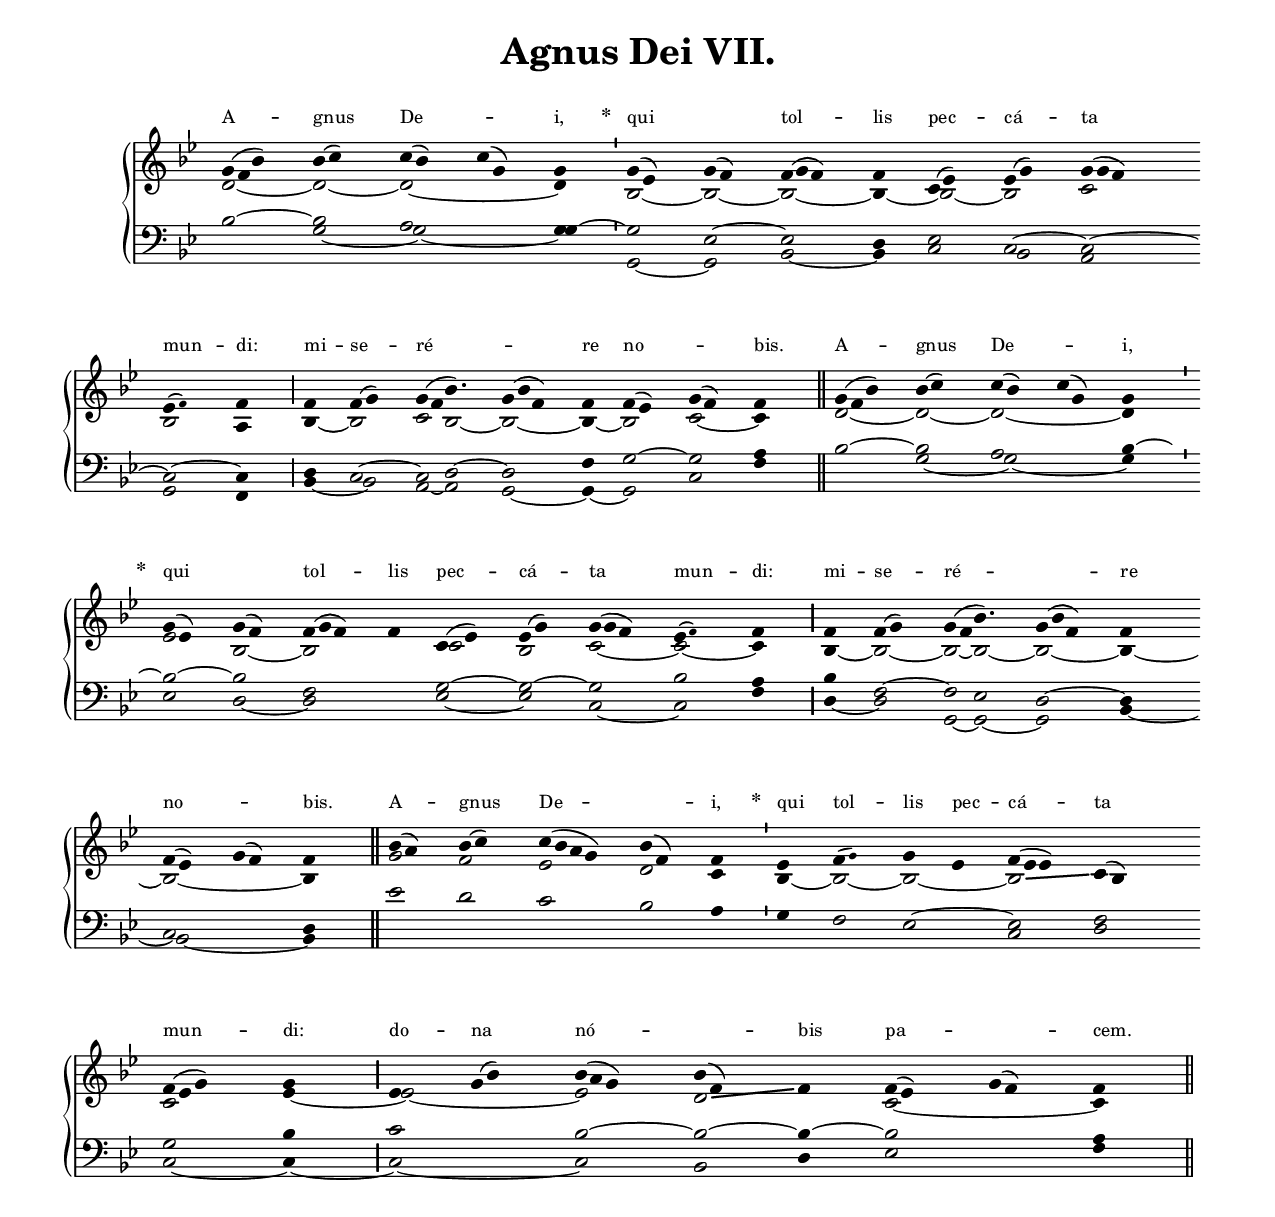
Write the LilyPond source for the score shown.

\version "2.18"
\include "gregorian.ly"
\include "noh2.ily"

%Page reference: page v.46
%(volume.page)

global = {
 \key f \mixolydian
 \cadenzaOn 
 \override Glissando #'thickness = #2.0
}

\header {
  title = \markup \center-column {"Agnus Dei VII." \vspace #1 }
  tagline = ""
  composer = ""
}

\paper {
 #(include-special-characters)
  oddHeaderMarkup = \markup \fill-line {
    \line {}
    \center-column {
      \on-the-fly #first-page     " "
      \on-the-fly #not-first-page ""
    }
    \line { \on-the-fly #print-page-number-check-first \fromproperty #'page:page-number-string }
  }
  evenHeaderMarkup = \markup \fill-line {
    \line { \on-the-fly #print-page-number-check-first \fromproperty #'page:page-number-string }
    \center-column { "" }
    \line {}
  }
}

chantText = \lyricmode {
A -- gnus De -- _ i, 
\set stanza = " * " qui _ tol -- lis pec -- cá -- ta mun -- di: 
mi -- se -- ré -- _ re no -- _ bis. 
A -- gnus De -- _ i, 
\set stanza = " * " qui _ tol -- lis pec -- cá -- ta mun -- di: 
mi -- se -- ré -- _ re no -- _ bis. 
A -- gnus De -- _ i, 
\set stanza = " * " qui tol -- lis pec -- cá -- ta mun -- di: 
do -- na nó -- _ bis pa -- _ cem. }

chantMusic = {
\tieDown   g'4 ( f'4 bes'4) bes'4 ( c''4) c''4 ( bes'4) c''4 ( g'4) g'4 \divisioMinima
 g'4 ( ees'4) g'4 ( f'4) f'4 ( g'4 f'4) f'4 c'4 ( ees'4) ees'4 ( g'4) g'4 ( g'4 f'4) \forceBreak
 ees'4 ( \once \tweak #'font-size #-4 f' ) f'4 \divisioMaior
 f'4 f'4 ( g'4) g'4 ( f'4 bes'4.) g'4 ( bes'4 f'4) f'4 f'4 ( ees'4) g'4 ( f'4) f'4 \finalis
 g'4 ( f'4 bes'4) bes'4 ( c''4) c''4 ( bes'4) c''4 ( g'4) g'4 \divisioMinima
 \forceBreak
 g'4 ( ees'4) g'4 ( f'4) f'4 ( g'4 f'4) f'4 c'4 ( ees'4) ees'4 ( g'4) g'4 ( g'4 f'4) ees'4 ( \once \tweak #'font-size #-4 f' ) f'4 \divisioMaior
 f'4 f'4 ( g'4) g'4 ( f'4 bes'4.) g'4 ( bes'4 f'4) f'4 \forceBreak
 f'4 ( ees'4) g'4 ( f'4) f'4 \finalis
 bes'4 ( a'4) bes'4 ( c''4) c''4 ( bes'4 a'4 g'4) bes'4 ( f'4) f'4 \divisioMinima
 ees'4 f'4 ( \once \tweak #'font-size #-4 g' ) g'4 ees'4 f'4 ( ees'4 ees'4) c'4 ( bes4) \forceBreak
 f'4 ( ees'4 g'4) g'4 \divisioMaior
 ees'4 g'4 ( bes'4) bes'4 ( a'4 g'4) bes'4 ( f'4) f'4 f'4 ( ees'4) g'4 ( f'4) f'4 \finalis

}

altoMusic = {
d'2*3/2 ~ d'2 ~ d'2*4/2 ~ d'4 \divisioMinima
bes2 ~ bes2 ~ bes2*3/2 ~ bes4 ~ bes2 ~ bes2 c'2*3/2 bes2 a4 \divisioMaior
bes4 ~ bes2 c'2 bes2*3/4 ~ bes2*3/2 ~ bes4 ~ bes2 c'2 ~ c'4 \finalis
d'2*3/2 ~ d'2 ~ d'2*4/2 ~ d'4 \divisioMinima
ees'2 bes2 ~ bes2*4/2 c'2 bes2 c'2*3/2 ~ c'2 ~ c'4 \divisioMaior
bes4 ~ bes2 ~ bes2 ~ bes2*3/4 ~ bes2*3/2 ~ bes4 ~ bes2*4/2 ~ bes4 \finalis
g'2 f'2 ees'2*4/2 d'2 c'4 \divisioMinima
bes4 ~ bes2 ~ bes2 ~ bes2*3/2 -\tweak Glissando.Y-offset #-0.8 \glissando c'4 bes4 c'2*3/2 ees'4 ~ \divisioMaior
ees'2*3/2 ~ ees'2*3/2 d'2 -\tweak Glissando.Y-offset #-0.8 \glissando f'4 c'2*4/2 ~ c'4 \finalis
}

tenorMusic = {
bes2*3/2 ~ bes2 a2*4/2 \shiftRight g4 ~ \divisioMinima
g2 ees2 ~ ees2*3/2 d4 ees2 c2 ~ c2*3/2 ~ c2 ~ c4 \divisioMaior
d4 c2 ~ c2 d2*3/4 ~ d2*3/2 f4 g2 ~ g2 a4 \finalis
bes2*3/2 ~ bes2 a2*4/2 bes4 ~ \divisioMinima
bes2 ~ bes2 f2*4/2 g2 ~ g2 ~ g2*3/2 bes2 a4 \divisioMaior
bes4 f2 ~ f2 ees2*3/4 d2*3/2 ~ d4 c2*4/2 d4 \finalis
ees'2 d'2 c'2*4/2 bes2 a4 \divisioMinima
g4 f2 ees2 ~ ees2*3/2 f2 g2*3/2 bes4 \divisioMaior
c'2*3/2 bes2*3/2 ~ bes2 ~ bes4 ~ bes2*4/2 a4 \finalis
}

bassMusic = {
r2*3/2 g2 ~ g2*4/2 ~ g4 \divisioMinima
g,2 ~ g,2 bes,2*3/2 ~ bes,4 c2 bes,2 a,2*3/2 g,2 f,4 \divisioMaior
bes,4 ~ bes,2 a,2 ~ a,2*3/4 g,2*3/2 ~ g,4 ~ g,2 c2 f4 \finalis
r2*3/2 g2 ~ g2*4/2 ~ g4 \divisioMinima
ees2 d2 ~ d2*4/2 ees2 ~ ees2 c2*3/2 ~ c2 f4 \divisioMaior
d4 ~ d2 g,2 ~ g,2*3/4 ~ g,2*3/2 bes,4 ~ bes,2*4/2 ~ bes,4 \finalis
r2*11/2 \divisioMinima
r2*5/2 c2*3/2 d2 c2*3/2 ~ c4 ~ \divisioMaior
c2*3/2 ~ c2*3/2 bes,2 d4 ees2*4/2 f4 \finalis
}

voiceLines = {
\voiceLineStyle



}

\score{
  <<
    \new Lyrics
    \new GrandStaff <<
      \set GrandStaff.autoBeaming = ##f
      \set GrandStaff.instrumentName = \markup \center-column {
        ""
      }
      \new Staff = up <<
        \new Voice = "chant" {
          \voiceOne \global \chantMusic
        }
        \new Voice {
          \voiceTwo \global \altoMusic
        }
      >>

      \new Staff = down <<
        \clef bass
        \new Voice {
          \voiceOne \global \tenorMusic
        }
        \new Voice {
          \voiceTwo \global \bassMusic
        }
	\new Voice {
        \voiceThree \global \voiceLines
        }
      >>
    >>
    \context Lyrics {
      \lyricsto chant {
      \chantText
    }
    }
  >>
  \layout{
  }
  
}
